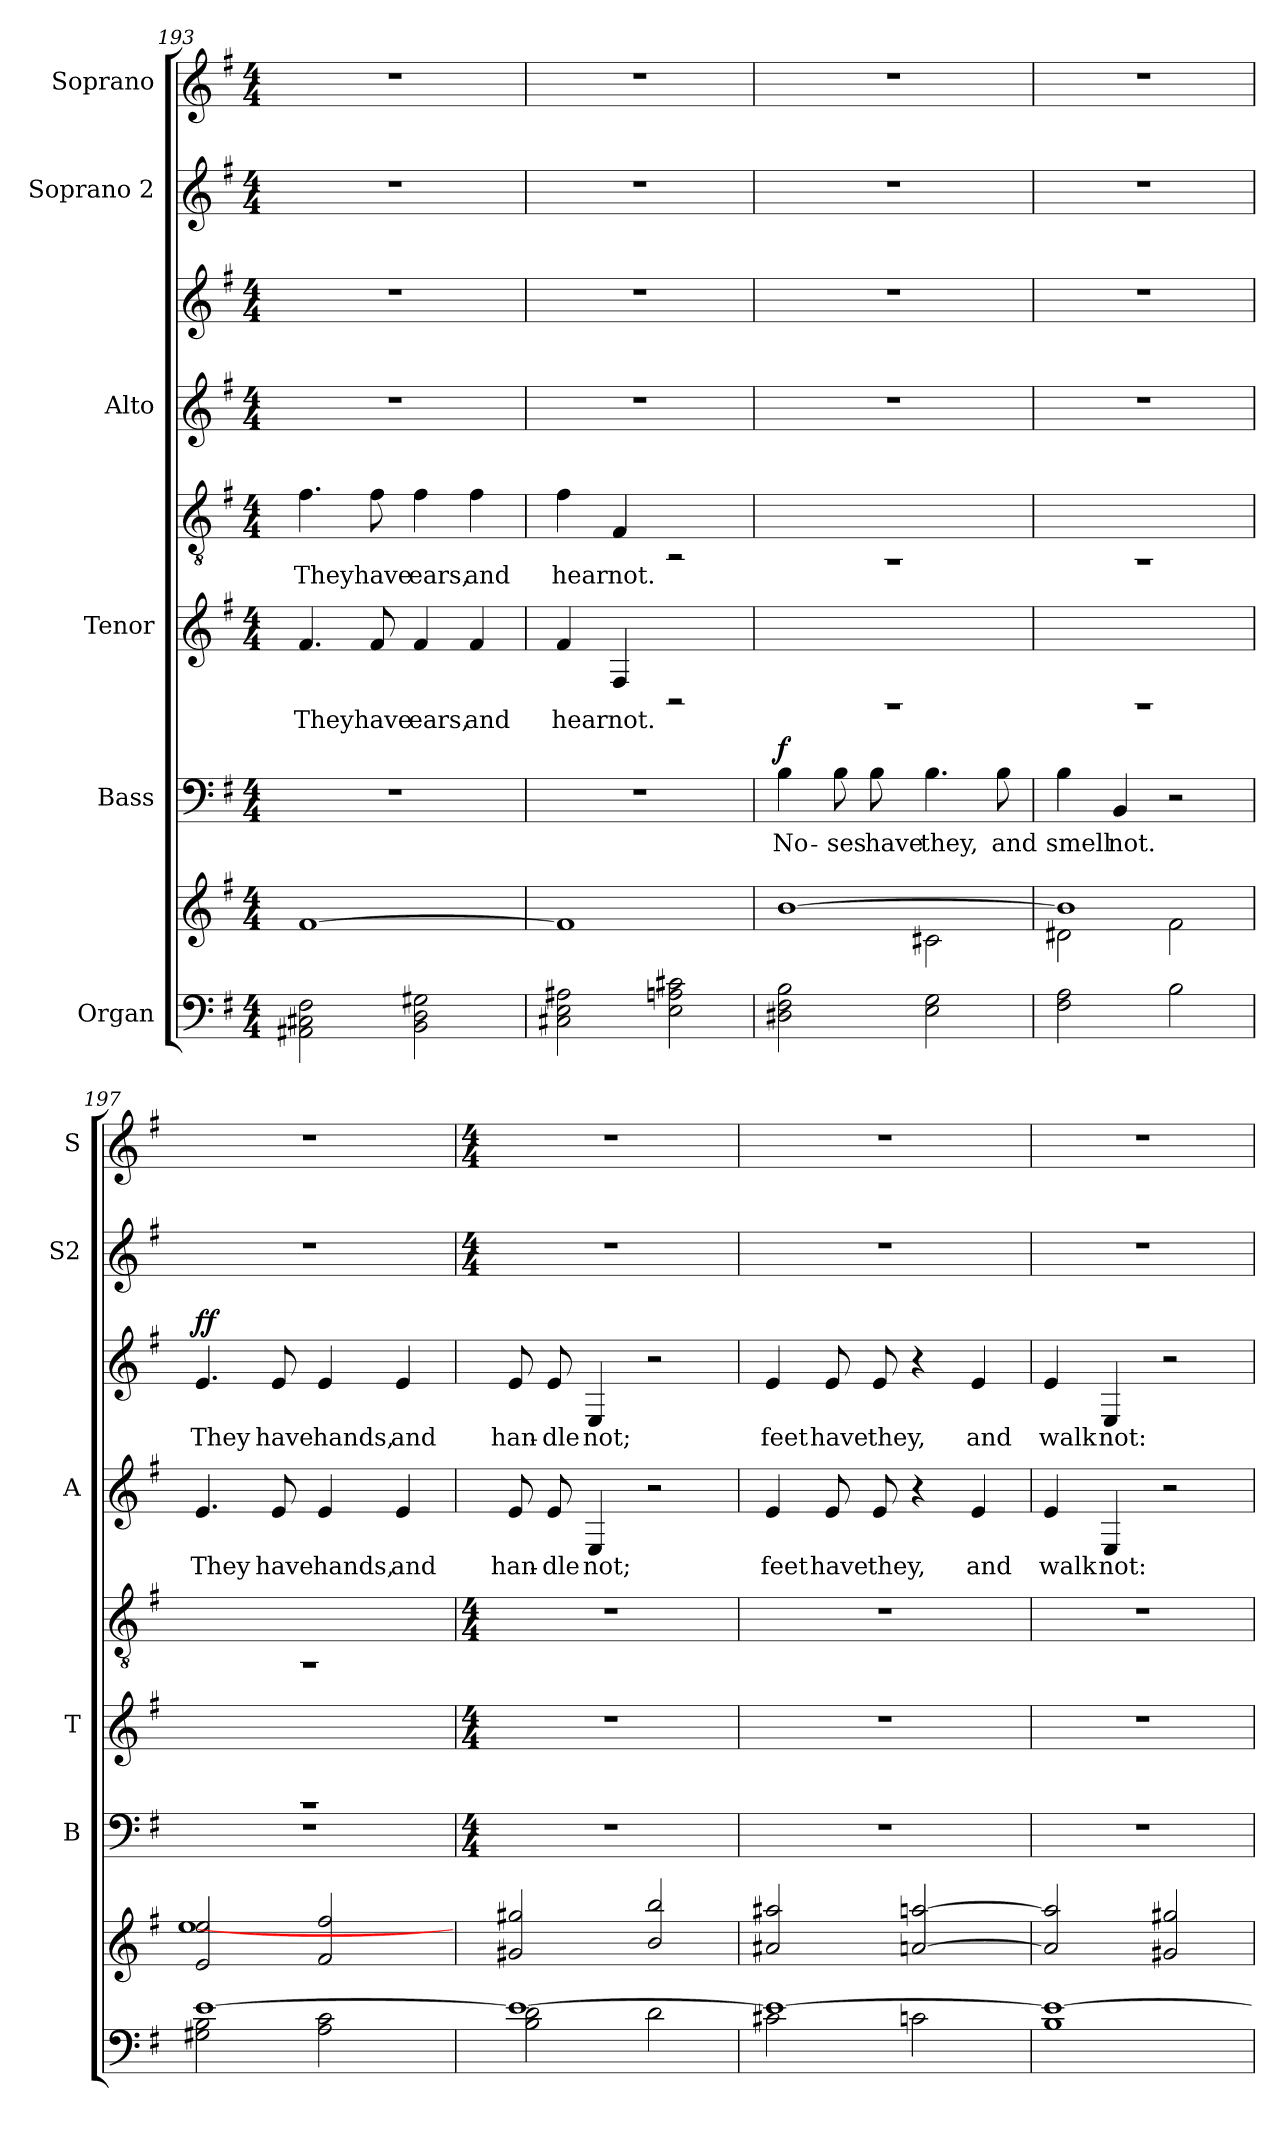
**kern	**kern	**kern	**text	**dynam	**kern	**text	**kern	**text	**kern	**text	**kern	**text	**dynam	**kern	**kern
*part6	*part6	*part5	*part5	*part5	*part4	*part4	*part4	*part4	*part3	*part3	*part3	*part3	*part3	*part2	*part1
*staff9	*staff8	*staff7	*staff7	*staff7	*staff6	*staff6	*staff5	*staff5	*staff4	*staff4	*staff3	*staff3	*staff3/4	*staff2	*staff1
*I"Organ	*	*I"Bass	*	*	*I"Tenor	*	*	*	*I"Alto	*	*	*	*	*I"Soprano 2	*I"Soprano
*	*	*I'B	*	*	*I'T	*	*	*	*I'A	*	*	*	*	*I'S2	*I'S
!!LO:LB:g=z
*clefF4	*clefG2	*clefF4	*	*	*	*	*clefGv2	*	*clefG2	*	*clefG2	*	*	*clefG2	*clefG2
*k[f#]	*k[f#]	*k[f#]	*	*	*k[f#]	*	*k[f#]	*	*k[f#]	*	*k[f#]	*	*	*k[f#]	*k[f#]
*G:	*G:	*G:	*	*	*G:	*	*G:	*	*G:	*	*G:	*	*	*G:	*G:
*M4/4	*M4/4	*M4/4	*	*	*M4/4	*	*M4/4	*	*M4/4	*	*M4/4	*	*	*M4/4	*M4/4
=193	=193	=193	=193	=193	=193	=193	=193	=193	=193	=193	=193	=193	=193	=193	=193
*^	*^	*	*	*	*	*	*	*	*	*	*	*	*	*	*
*	*	*	*^	*	*	*	*	*	*	*	*	*	*	*	*	*	*
!	!	!	!	!	!	!	!	!	!LO:LY:b	!	!LO:LY:b	!	!	!	!	!	!	!
1ryy	2AA#X 2C#X 2F#	[1f#/	1ryy	1ryy	1r	.	.	4.f#	They	4.f#	They	1r	.	1r	.	.	1r	1r
!	!	!	!	!	!	!	!	!	!LO:LY:b	!	!LO:LY:b	!	!	!	!	!	!	!
.	.	.	.	.	.	.	.	8f#	have	8f#	have	.	.	.	.	.	.	.
!	!	!	!	!	!	!	!	!	!LO:LY:b	!	!LO:LY:b	!	!	!	!	!	!	!
.	2BB 2D 2G#X	.	.	.	.	.	.	4f#	ears,	4f#	ears,	.	.	.	.	.	.	.
!	!	!	!	!	!	!	!	!	!LO:LY:b	!	!LO:LY:b	!	!	!	!	!	!	!
.	.	.	.	.	.	.	.	4f#	and	4f#	and	.	.	.	.	.	.	.
=194	=194	=194	=194	=194	=194	=194	=194	=194	=194	=194	=194	=194	=194	=194	=194	=194	=194	=194
!	!	!	!	!	!	!	!	!	!LO:LY:b	!	!LO:LY:b	!	!	!	!	!	!	!
1ryy	2C#X 2E 2A#X	1f#/]	1ryy	1ryy	1r	.	.	4f#	hear	4f#	hear	1r	.	1r	.	.	1r	1r
!	!	!	!	!	!	!	!	!	!LO:LY:b	!	!LO:LY:b	!	!	!	!	!	!	!
.	.	.	.	.	.	.	.	4F#	not.	4F#	not.	.	.	.	.	.	.	.
.	2E 2An 2c#X	.	.	.	.	.	.	2rBB	.	2rBB	.	.	.	.	.	.	.	.
=195	=195	=195	=195	=195	=195	=195	=195	=195	=195	=195	=195	=195	=195	=195	=195	=195	=195	=195
!	!	!	!	!	!	!LO:LY:b	!LO:DY:b	!	!	!	!	!	!	!	!	!	!	!
1ryy	2D#X 2F# 2B	[1b/	1ryy	2ryy	4B	No-	f	1rBB	.	1rBB	.	1r	.	1r	.	.	1r	1r
!	!	!	!	!	!	!LO:LY:b	!	!	!	!	!	!	!	!	!	!	!	!
.	.	.	.	.	8B	-ses	.	.	.	.	.	.	.	.	.	.	.	.
!	!	!	!	!	!	!LO:LY:b	!	!	!	!	!	!	!	!	!	!	!	!
.	.	.	.	.	8B	have	.	.	.	.	.	.	.	.	.	.	.	.
!	!	!	!	!	!	!LO:LY:b	!	!	!	!	!	!	!	!	!	!	!	!
.	2E\ 2G\	.	.	2c#X\	4.B	they,	.	.	.	.	.	.	.	.	.	.	.	.
!	!	!	!	!	!	!LO:LY:b	!	!	!	!	!	!	!	!	!	!	!	!
.	.	.	.	.	8B	and	.	.	.	.	.	.	.	.	.	.	.	.
=196	=196	=196	=196	=196	=196	=196	=196	=196	=196	=196	=196	=196	=196	=196	=196	=196	=196	=196
!	!	!	!	!	!	!LO:LY:b	!	!	!	!	!	!	!	!	!	!	!	!
1ryy	2F#\ 2A\	1b/]	1ryy	2d#X\	4B	smell	.	1rBB	.	1rBB	.	1r	.	1r	.	.	1r	1r
!	!	!	!	!	!	!LO:LY:b	!	!	!	!	!	!	!	!	!	!	!	!
.	.	.	.	.	4BB	not.	.	.	.	.	.	.	.	.	.	.	.	.
.	2B	.	.	2f#\	2r	.	.	.	.	.	.	.	.	.	.	.	.	.
=197	=197	=197	=197	=197	=197	=197	=197	=197	=197	=197	=197	=197	=197	=197	=197	=197	=197	=197
!	!	!	!	!	!	!	!	!	!	!	!	!	!LO:LY:b	!	!LO:LY:b	!LO:DY:b=2	!	!
!	!	!	!	!	!	!	!	!	!	!	!	!	!	!	!	!LO:DY:n=1:b	!	!
[1e/	2G#X\ 2B\	2e/ 2ee/	[1ee\	1ryy	1r	.	.	1rBB	.	1rBB	.	4.e	They	4.e	They	f f	1r	1r
!	!	!	!	!	!	!	!	!	!	!	!	!	!LO:LY:b	!	!LO:LY:b	!	!	!
.	.	.	.	.	.	.	.	.	.	.	.	8e	have	8e	have	.	.	.
!	!	!	!	!	!	!	!	!	!	!	!	!	!LO:LY:b	!	!LO:LY:b	!	!	!
.	2A\ 2c\	2f#/ 2ff#/	.	.	.	.	.	.	.	.	.	4e	hands,	4e	hands,	.	.	.
!	!	!	!	!	!	!	!	!	!	!	!	!	!LO:LY:b	!	!LO:LY:b	!	!	!
.	.	.	.	.	.	.	.	.	.	.	.	4e	and	4e	and	.	.	.
*	*	*v	*v	*v	*	*	*	*	*	*	*	*	*	*	*	*	*	*
!!LO:LB:g=z
=198	=198	=198	=198	=198	=198	=198	=198	=198	=198	=198	=198	=198	=198	=198	=198	=198
*	*	*	*M4/4	*	*	*M4/4	*	*M4/4	*	*	*	*	*	*	*M4/4	*M4/4
*	*	*^	*	*	*	*	*	*	*	*	*	*	*	*	*	*
!	!	!	!	!	!	!	!	!	!	!	!	!LO:LY:b	!	!LO:LY:b	!	!	!
1e/_	2B\ 2d\	2g#X 2gg#X	1ryy	1r	.	.	1r	.	1r	.	8e	han-	8e	han-	.	1r	1r
!	!	!	!	!	!	!	!	!	!	!	!	!LO:LY:b	!	!LO:LY:b	!	!	!
.	.	.	.	.	.	.	.	.	.	.	8e	-dle	8e	-dle	.	.	.
!	!	!	!	!	!	!	!	!	!	!	!	!LO:LY:b	!	!LO:LY:b	!	!	!
.	.	.	.	.	.	.	.	.	.	.	4E	not;	4E	not;	.	.	.
.	2d\	2b 2bb	.	.	.	.	.	.	.	.	2r	.	2r	.	.	.	.
=199	=199	=199	=199	=199	=199	=199	=199	=199	=199	=199	=199	=199	=199	=199	=199	=199	=199
!	!	!	!	!	!	!	!	!	!	!	!	!LO:LY:b	!	!LO:LY:b	!	!	!
1e/_	2c#X	2a#X 2aa#X	1ryy	1r	.	.	1r	.	1r	.	4e	feet	4e	feet	.	1r	1r
!	!	!	!	!	!	!	!	!	!	!	!	!LO:LY:b	!	!LO:LY:b	!	!	!
.	.	.	.	.	.	.	.	.	.	.	8e	have	8e	have	.	.	.
!	!	!	!	!	!	!	!	!	!	!	!	!LO:LY:b	!	!LO:LY:b	!	!	!
.	.	.	.	.	.	.	.	.	.	.	8e	they,	8e	they,	.	.	.
.	2cn	[2an [2aan	.	.	.	.	.	.	.	.	4r	.	4r	.	.	.	.
!	!	!	!	!	!	!	!	!	!	!	!	!LO:LY:b	!	!LO:LY:b	!	!	!
.	.	.	.	.	.	.	.	.	.	.	4e	and	4e	and	.	.	.
=200	=200	=200	=200	=200	=200	=200	=200	=200	=200	=200	=200	=200	=200	=200	=200	=200	=200
!	!	!	!	!	!	!	!	!	!	!	!	!LO:LY:b	!	!LO:LY:b	!	!	!
1e/_	1B	2a] 2aan]	1ryy	1r	.	.	1r	.	1r	.	4e	walk	4e	walk	.	1r	1r
!	!	!	!	!	!	!	!	!	!	!	!	!LO:LY:b	!	!LO:LY:b	!	!	!
.	.	.	.	.	.	.	.	.	.	.	4E	not:	4E	not:	.	.	.
.	.	2g#X 2gg#X	.	.	.	.	.	.	.	.	2r	.	2r	.	.	.	.
*v	*v	*	*	*	*	*	*	*	*	*	*	*	*	*	*	*	*
*	*v	*v	*	*	*	*	*	*	*	*	*	*	*	*	*	*
=	=	=	=	=	=	=	=	=	=	=	=	=	=	=	=
*-	*-	*-	*-	*-	*-	*-	*-	*-	*-	*-	*-	*-	*-	*-	*-
